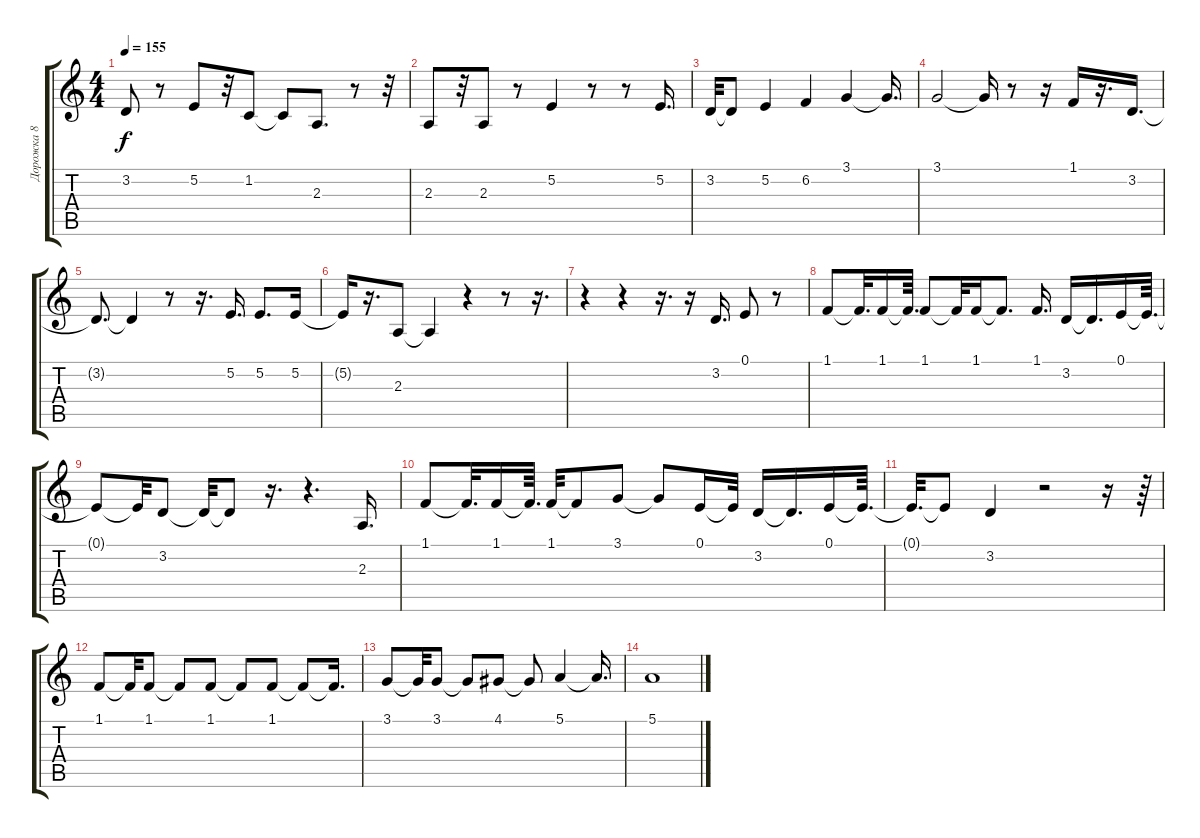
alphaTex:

\track ("Дорожка 8" "Дорожка 8") {instrument lead1square}
\staff {score tabs}
\tuning (E4 B3 G3 D3 A2 E2) {hide}
\ts (4 4)
\tempo 155
\clef g2
\ks c
3.2.8{dy f} r.8 5.2.8 r.32 1.2.8 1.2{t}.8 2.3.8{d} r.8 r.32 |
2.3.8 r.32 2.3.8 r.8 5.2.4 r.8 r.8 5.2.16{d} |
3.2.32 3.2{t}.8 5.2.4 6.2.4 3.1.4 3.1{t}.16{d} |
3.1.2 3.1{t}.16 r.8 r.16 1.1.16 r.16{d} 3.2.16{d} |
3.2{t}.8{d} 3.2{t}.4 r.8 r.16{d} 5.2.16{d} 5.2.8{d} 5.2.16 |
5.2{t}.16 r.16{d} 2.3.8 2.3{t}.4 r.4 r.8 r.16{d} |
r.4 r.4 r.16{d} r.16 3.2.16{d} 0.1.8 r.8 |
1.1.8 1.1{t}.32{d} 1.1.16 1.1{t}.64{d} 1.1.8 1.1{t}.32 1.1.16 1.1{t}.8{d} 1.1.16{d} 3.2.16 3.2{t}.16{d} 0.1.16 0.1{t}.64{d} |
0.1{t}.8 0.1{t}.32 3.2.8 3.2{t}.32 3.2{t}.8 r.16{d} r.4{d} 2.3.16{d} |
1.1.8 1.1{t}.32{d} 1.1.16 1.1{t}.64{d} 1.1.32 1.1{t}.8 3.1.8 3.1{t}.8 0.1.16 0.1{t}.32 3.2.16 3.2{t}.16{d} 0.1.16 0.1{t}.64{d} |
0.1{t}.32{d} 0.1{t}.8 3.2.4 r.2 r.16 r.64 |
1.1.8 1.1{t}.32 1.1.8 1.1{t}.8 1.1.8 1.1{t}.8 1.1.8 1.1{t}.8 1.1{t}.16{d} |
3.1.8 3.1{t}.32 3.1.8 3.1{t}.8 4.1.8 4.1{t}.8 5.1.4 5.1{t}.16{d} |
5.1.1
